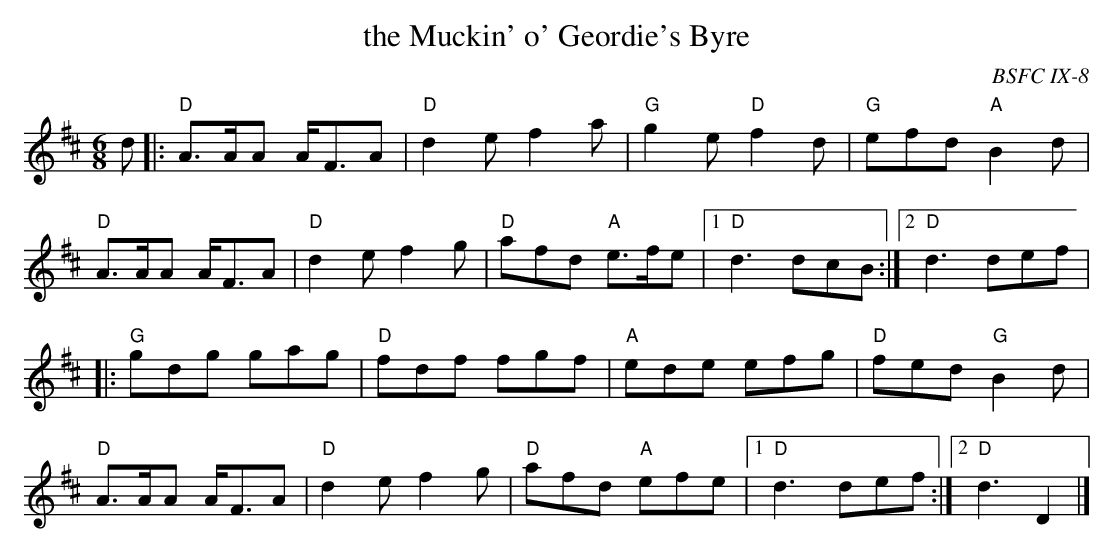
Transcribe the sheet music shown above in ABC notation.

X:1
T: the Muckin' o' Geordie's Byre
O: BSFC IX-8
M: 6/8
L: 1/8
K: D
d |:\
"D"A>AA A<FA | "D"d2e f2a | "G"g2e "D"f2d | "G"efd "A"B2d |
"D"A>AA A<FA | "D"d2e f2g | "D"afd "A"e>fe |1 "D"d3 dcB :|2 "D"d3 def |
|:\
"G"gdg gag | "D"fdf fgf | "A"ede efg | "D"fed "G"B2d |
"D"A>AA A<FA | "D"d2e f2g | "D"afd "A"efe |1 "D"d3 def :|2 "D"d3 D2 |]
